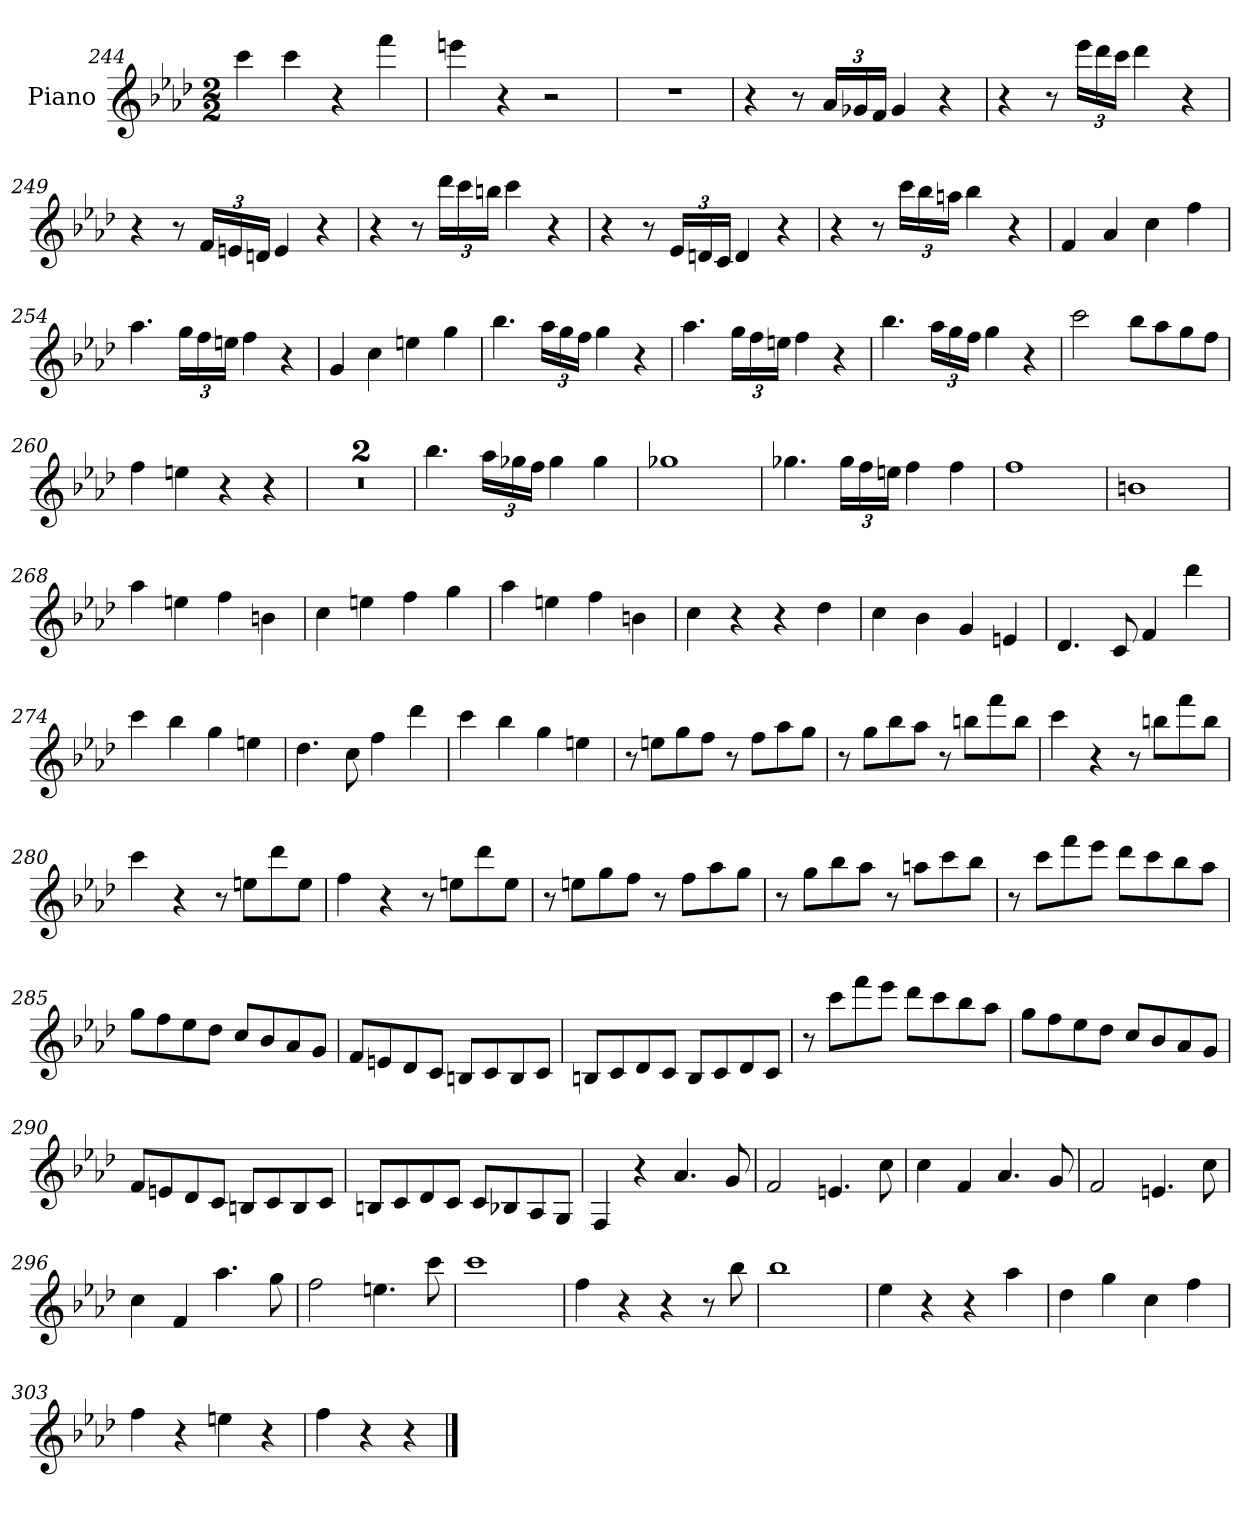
**kern
*part1
*staff1
*I"Piano
*I'Pno
*clefG2
*k[b-e-a-d-]
*f:
*M2/2
=244
4ccc
4ccc
4r
4fff
=245
4eeen
4r
2r
=246
1r
=247
4r
8r
24a-/LL
24g-X/
24f/JJ
4g-
4r
=248
4r
8r
24eee-\LL
24ddd-\
24ccc\JJ
4ddd-
4r
=249
4r
8r
24f/LL
24en/
24dn/JJ
4e
4r
=250
4r
8r
24ddd-\LL
24ccc\
24bbn\JJ
4ccc
4r
=251
4r
8r
24e-/LL
24dn/
24c/JJ
4d
4r
=252
4r
8r
24ccc\LL
24bb-\
24aan\JJ
4bb-
4r
=253
4f
4a-
4cc
4ff
=254
4.aa-
24gg\LL
24ff\
24een\JJ
4ff
4r
=255
4g
4cc
4een
4gg
=256
4.bb-
24aa-\LL
24gg\
24ff\JJ
4gg
4r
=257
4.aa-
24gg\LL
24ff\
24een\JJ
4ff
4r
=258
4.bb-
24aa-\LL
24gg\
24ff\JJ
4gg
4r
=259
2ccc:
8bb-\L
8aa-\
8gg\
8ff\J
=260
4ff
4een
4r
4r
=261
1r
=262
1r
=263
4.bb-
24aa-\LL
24gg-X\
24ff\JJ
4gg-
4gg-
=264
1gg-X
=265
4.gg-X
24gg-\LL
24ff\
24een\JJ
4ff
4ff
=266
1ff
=267
1bn
=268
4aa-
4een
4ff
4bn
=269
4cc
4een
4ff
4gg
=270
4aa-
4een
4ff
4bn
=271
4cc
4r
4r
4dd-
=272
4cc
4b-
4g
4en
=273
4.d-
8c
4f
4ddd-
=274
4ccc
4bb-
4gg
4een
=275
4.dd-
8cc
4ff
4ddd-
=276
4ccc
4bb-
4gg
4een
=277
8r
8een\L
8gg\
8ff\J
8r
8ff\L
8aa-\
8gg\J
=278
8r
8gg\L
8bb-\
8aa-\J
8r
8bbn\L
8fff\
8bb\J
=279
4ccc
4r
8r
8bbn\L
8fff\
8bb\J
=280
4ccc
4r
8r
8een\L
8ddd-\
8ee\J
=281
4ff
4r
8r
8een\L
8ddd-\
8ee\J
=282
8r
8een\L
8gg\
8ff\J
8r
8ff\L
8aa-\
8gg\J
=283
8r
8gg\L
8bb-\
8aa-\J
8r
8aan\L
8ccc\
8bb-\J
=284
8r
8ccc\L
8fff\
8eee-\J
8ddd-\L
8ccc\
8bb-\
8aa-\J
=285
8gg\L
8ff\
8ee-\
8dd-\J
8cc/L
8b-/
8a-/
8g/J
=286
8f/L
8en/
8d-/
8c/J
8Bn/L
8c/
8B/
8c/J
=287
8Bn/L
8c/
8d-/
8c/J
8B/L
8c/
8d-/
8c/J
=288
8r
8ccc\L
8fff\
8eee-\J
8ddd-\L
8ccc\
8bb-\
8aa-\J
=289
8gg\L
8ff\
8ee-\
8dd-\J
8cc/L
8b-/
8a-/
8g/J
=290
8f/L
8en/
8d-/
8c/J
8Bn/L
8c/
8B/
8c/J
=291
8Bn/L
8c/
8d-/
8c/J
8c/L
8B-X/
8A-/
8G/J
=292
4F
4r
4.a-
8g
=293
2f
4.en
8cc
=294
4cc
4f
4.a-
8g
=295
2f
4.en
8cc
=296
4cc
4f
4.aa-
8gg
=297
2ff
4.een
8ccc
=298
1ccc
=299
4ff
4r
4r
8r
8bb-
=300
1bb-
=301
4ee-
4r
4r
4aa-
=302
4dd-
4gg
4cc
4ff
=303
4ff
4r
4een
4r
=304
4ff
4r
4r
==
*-
